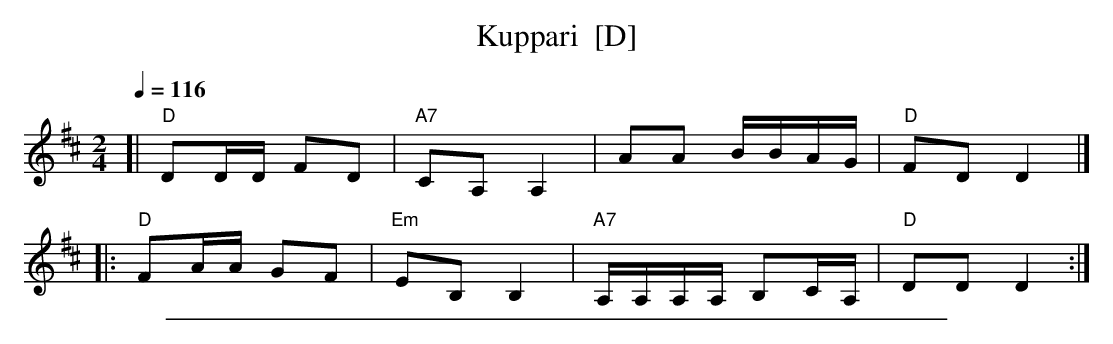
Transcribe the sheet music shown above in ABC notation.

X:1
T: Kuppari  [D]
M: 2/4
L: 1/16
K: D
Q: 1/4=116
[| "D"D2DD F2D2 | "A7"C2A,2 A,4 | A2A2 BBAG | "D"F2D2 D4 |]
|: "D"F2AA G2F2 | "Em"E2B,2 B,4 | "A7"A,A,A,A, B,2CA, | "D"D2D2 D4 :|
